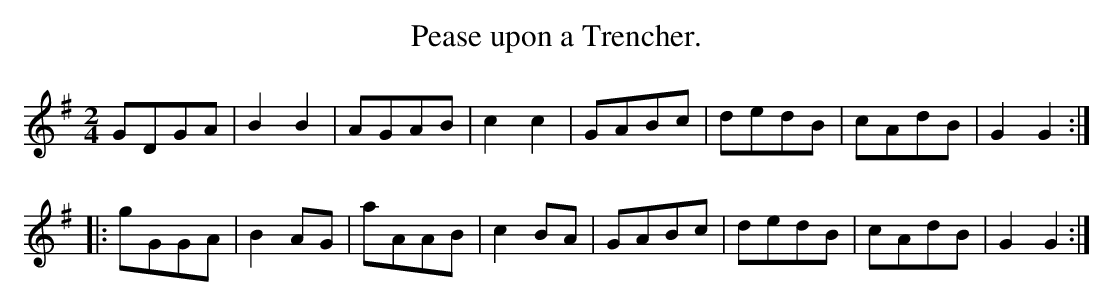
X:1
T:Pease upon a Trencher.
M:2/4
L:1/8
K:G
GDGA|B2B2|AGAB|c2c2|GABc|dedB|cAdB|G2G2:|
|:gGGA|B2AG|aAAB|c2BA|GABc|dedB|cAdB|G2G2:|
